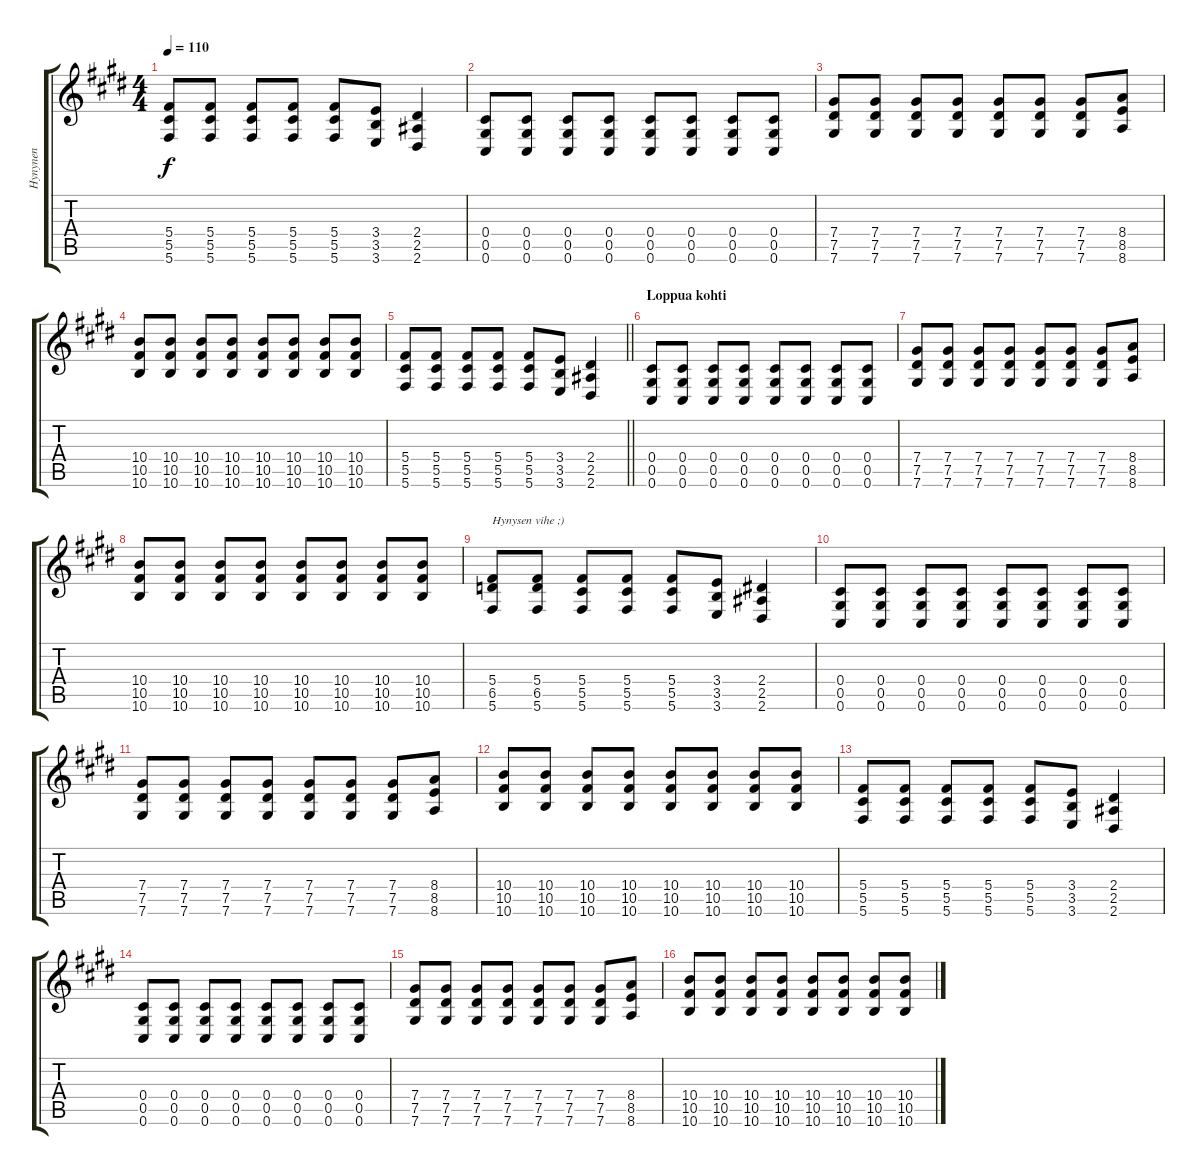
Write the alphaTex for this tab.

\track ("Hynynen" "Hynynen") {instrument overdrivenguitar}
\staff {score tabs}
\tuning (Eb4 Bb3 Gb3 Db3 Ab2 Db2) {hide}
\ts (4 4)
\tempo 110
\clef g2
\ks c#minor
(5.4 5.5 5.6).8{dy f} (5.4 5.5 5.6).8 (5.4 5.5 5.6).8 (5.4 5.5 5.6).8 (5.4 5.5 5.6).8 (3.4 3.5 3.6).8 (2.4 2.5 2.6).4 |
(0.4 0.5 0.6).8 (0.4 0.5 0.6).8 (0.4 0.5 0.6).8 (0.4 0.5 0.6).8 (0.4 0.5 0.6).8 (0.4 0.5 0.6).8 (0.4 0.5 0.6).8 (0.4 0.5 0.6).8 |
(7.4 7.5 7.6).8 (7.4 7.5 7.6).8 (7.4 7.5 7.6).8 (7.4 7.5 7.6).8 (7.4 7.5 7.6).8 (7.4 7.5 7.6).8 (7.4 7.5 7.6).8 (8.4 8.5 8.6).8 |
(10.4 10.5 10.6).8 (10.4 10.5 10.6).8 (10.4 10.5 10.6).8 (10.4 10.5 10.6).8 (10.4 10.5 10.6).8 (10.4 10.5 10.6).8 (10.4 10.5 10.6).8 (10.4 10.5 10.6).8 |
\barLineRight lightlight
(5.4 5.5 5.6).8 (5.4 5.5 5.6).8 (5.4 5.5 5.6).8 (5.4 5.5 5.6).8 (5.4 5.5 5.6).8 (3.4 3.5 3.6).8 (2.4 2.5 2.6).4 |
\section ("" "Loppua kohti")
(0.4 0.5 0.6).8 (0.4 0.5 0.6).8 (0.4 0.5 0.6).8 (0.4 0.5 0.6).8 (0.4 0.5 0.6).8 (0.4 0.5 0.6).8 (0.4 0.5 0.6).8 (0.4 0.5 0.6).8 |
(7.4 7.5 7.6).8 (7.4 7.5 7.6).8 (7.4 7.5 7.6).8 (7.4 7.5 7.6).8 (7.4 7.5 7.6).8 (7.4 7.5 7.6).8 (7.4 7.5 7.6).8 (8.4 8.5 8.6).8 |
(10.4 10.5 10.6).8 (10.4 10.5 10.6).8 (10.4 10.5 10.6).8 (10.4 10.5 10.6).8 (10.4 10.5 10.6).8 (10.4 10.5 10.6).8 (10.4 10.5 10.6).8 (10.4 10.5 10.6).8 |
(5.4 6.5 5.6).8{txt "Hynysen vihe ;)"} (5.4 6.5 5.6).8 (5.4 5.5 5.6).8 (5.4 5.5 5.6).8 (5.4 5.5 5.6).8 (3.4 3.5 3.6).8 (2.4 2.5 2.6).4 |
(0.4 0.5 0.6).8 (0.4 0.5 0.6).8 (0.4 0.5 0.6).8 (0.4 0.5 0.6).8 (0.4 0.5 0.6).8 (0.4 0.5 0.6).8 (0.4 0.5 0.6).8 (0.4 0.5 0.6).8 |
(7.4 7.5 7.6).8 (7.4 7.5 7.6).8 (7.4 7.5 7.6).8 (7.4 7.5 7.6).8 (7.4 7.5 7.6).8 (7.4 7.5 7.6).8 (7.4 7.5 7.6).8 (8.4 8.5 8.6).8 |
(10.4 10.5 10.6).8 (10.4 10.5 10.6).8 (10.4 10.5 10.6).8 (10.4 10.5 10.6).8 (10.4 10.5 10.6).8 (10.4 10.5 10.6).8 (10.4 10.5 10.6).8 (10.4 10.5 10.6).8 |
(5.4 5.5 5.6).8 (5.4 5.5 5.6).8 (5.4 5.5 5.6).8 (5.4 5.5 5.6).8 (5.4 5.5 5.6).8 (3.4 3.5 3.6).8 (2.4 2.5 2.6).4 |
(0.4 0.5 0.6).8 (0.4 0.5 0.6).8 (0.4 0.5 0.6).8 (0.4 0.5 0.6).8 (0.4 0.5 0.6).8 (0.4 0.5 0.6).8 (0.4 0.5 0.6).8 (0.4 0.5 0.6).8 |
(7.4 7.5 7.6).8 (7.4 7.5 7.6).8 (7.4 7.5 7.6).8 (7.4 7.5 7.6).8 (7.4 7.5 7.6).8 (7.4 7.5 7.6).8 (7.4 7.5 7.6).8 (8.4 8.5 8.6).8 |
(10.4 10.5 10.6).8 (10.4 10.5 10.6).8 (10.4 10.5 10.6).8 (10.4 10.5 10.6).8 (10.4 10.5 10.6).8 (10.4 10.5 10.6).8 (10.4 10.5 10.6).8 (10.4 10.5 10.6).8
